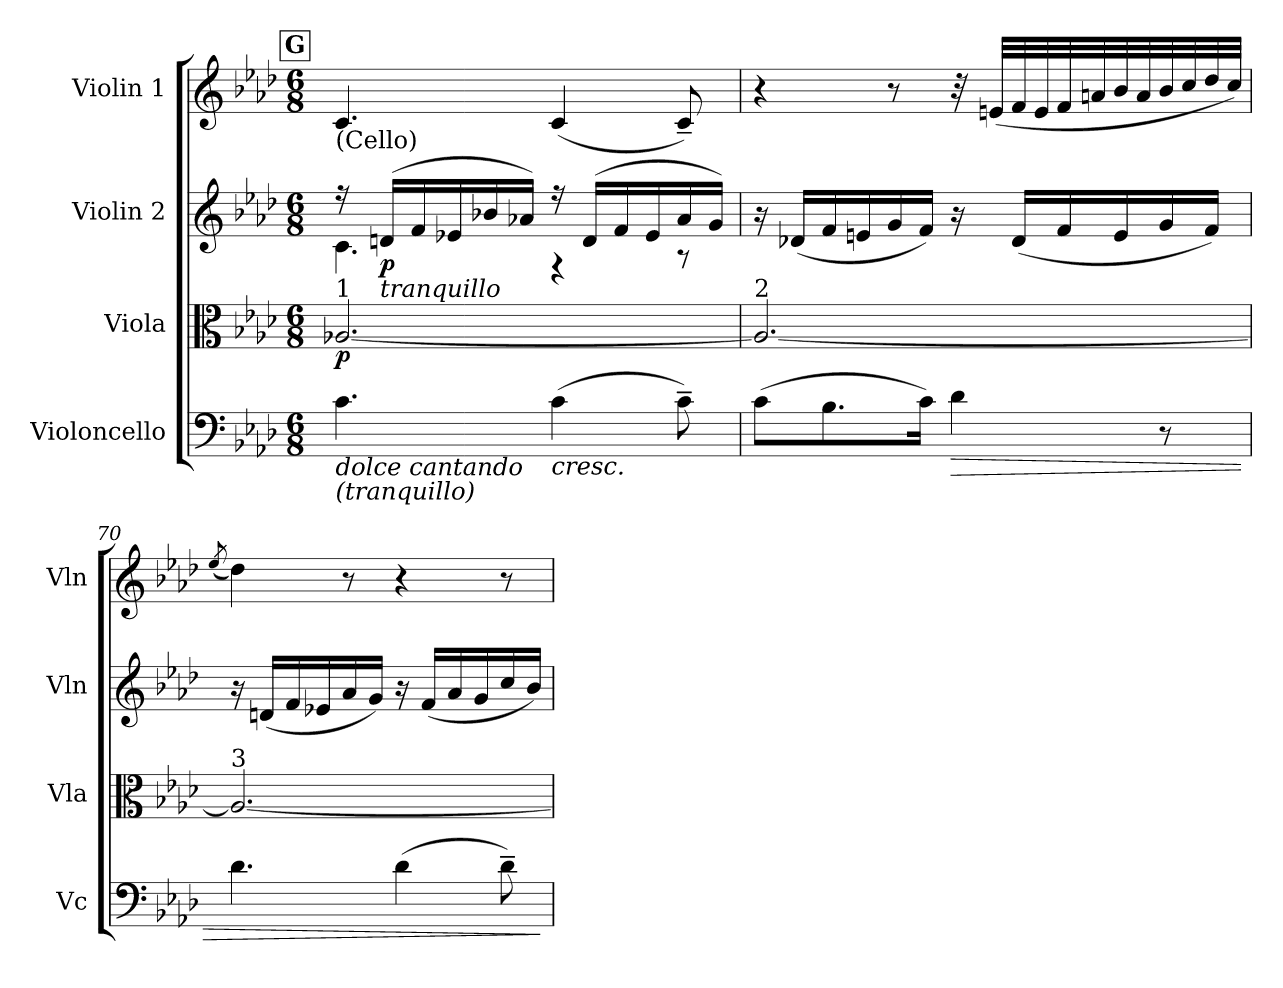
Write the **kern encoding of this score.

**kern	**dynam	**kern	**dynam	**kern	**dynam	**kern	**dynam
*part4	*part4	*part3	*part3	*part2	*part2	*part1	*part1
*staff4	*staff4	*staff3	*staff3	*staff2	*staff2	*staff1	*staff1
*I"Violoncello	*	*I"Viola	*	*I"Violin 2	*	*I"Violin 1	*
*I'Vc	*	*I'Vla	*	*I'Vln	*	*I'Vln	*
*clefF4	*	*clefC3	*	*clefG2	*	*clefG2	*
*k[b-e-a-d-]	*	*k[b-e-a-d-]	*	*k[b-e-a-d-]	*	*k[b-e-a-d-]	*
*M6/8	*	*M6/8	*	*M6/8	*	*M6/8	*
!!LO:REH:place=s1:a:B:cj:fs=14:t=G
=68	=68	=68	=68	=68	=68	=68	=68
*	*	*	*	*^	*	*	*
!	!	!	!	!	!	!	!LO:TX:b:t=(Cello)	!
!	!	!LO:TX:a:t=1	!	!	!	!	!	!
!LO:TX:b:i:t=dolce cantando	!	!	!	!	!	!	!	!
!LO:TX:b:i:t=(tranquillo)	!	!	!	!	!	!	!	!
!	!	!	!LO:DY:b	!	!	!	!	!
4.c\	.	[2.A-X/	p	16r	4.c\	.	4.c/	.
!	!	!	!	!LO:TX:b:i:t=tranquillo	!	!	!	!
!	!	!	!	!	!	!LO:DY:b	!	!
.	.	.	.	(16dn/LL	.	p	.	.
.	.	.	.	16f/	.	.	.	.
.	.	.	.	16e-X/	.	.	.	.
.	.	.	.	16b-X/	.	.	.	.
.	.	.	.	16a-X/JJ)	.	.	.	.
!	!LO:HP:b	!	!	!	!	!	!	!
(4c\	<	.	.	16r	4r	.	(4c/	.
.	.	.	.	(16d/LL	.	.	.	.
.	.	.	.	16f/	.	.	.	.
.	.	.	.	16e-/	.	.	.	.
8c~\)	.	.	.	16a-/	8r	.	8c~/)	.
.	.	.	.	16g/JJ)	.	.	.	.
*	*	*	*	*v	*v	*	*	*
!!LO:LB:g=z
=69	=69	=69	=69	=69	=69	=69	=69
!	!	!LO:TX:a:t=2	!	!	!	!	!
(8c\L	.	2.A-/_	.	16r	.	4r	.
.	.	.	.	(16d-X/LL	.	.	.
8.B-\	.	.	.	16f/	.	.	.
.	.	.	.	16en/	.	.	.
.	.	.	.	16g/	.	8r	.
16c\Jk)	.	.	.	16f/JJ)	.	.	.
!	!LO:HP:b	!	!	!	!	!	!
4d-\	>	.	.	16r	.	32r	.
!	!	!	!	!	!	!	!LO:DY:b
!	!	!	!	!	!	!	!LO:DY:n=1:b
.	.	.	.	.	.	(32en/LLL	p other-dynamics
.	.	.	.	(16d-/LL	.	32f/	.
.	.	.	.	.	.	32e/	.
.	.	.	.	16f/	.	32f/	.
.	.	.	.	.	.	32an/	.
.	.	.	.	16e/	.	32b-/	.
.	.	.	.	.	.	32a/	.
8r	[	.	.	16g/	.	32b-/	.
.	.	.	.	.	.	32cc/	.
.	.	.	.	16f/JJ)	.	32dd-/	.
.	.	.	.	.	.	32cc/JJJ)	.
!!LO:PB:g=z
=70	=70	=70	=70	=70	=70	=70	=70
.	.	.	.	.	.	(8qee-/	.
!	!	!LO:TX:a:t=3	!	!	!	!	!
4.d-\	.	2.A-/_	.	16r	.	4dd-\)	.
.	.	.	.	(16dn/LL	.	.	.
.	.	.	.	16f/	.	.	.
.	.	.	.	16e-X/	.	.	.
.	.	.	.	16a-/	.	8r	.
.	.	.	.	16g/JJ)	.	.	.
(4d-\	.	.	.	16r	.	4r	.
.	.	.	.	(16f/LL	.	.	.
.	.	.	.	16a-/	.	.	.
.	.	.	.	16g/	.	.	.
8d-~\)	.	.	.	16cc/	.	8r	.
.	.	.	.	16b-/JJ)	.	.	.
.	]	.	.	.	.	.	.
=	=	=	=	=	=	=	=
*-	*-	*-	*-	*-	*-	*-	*-
